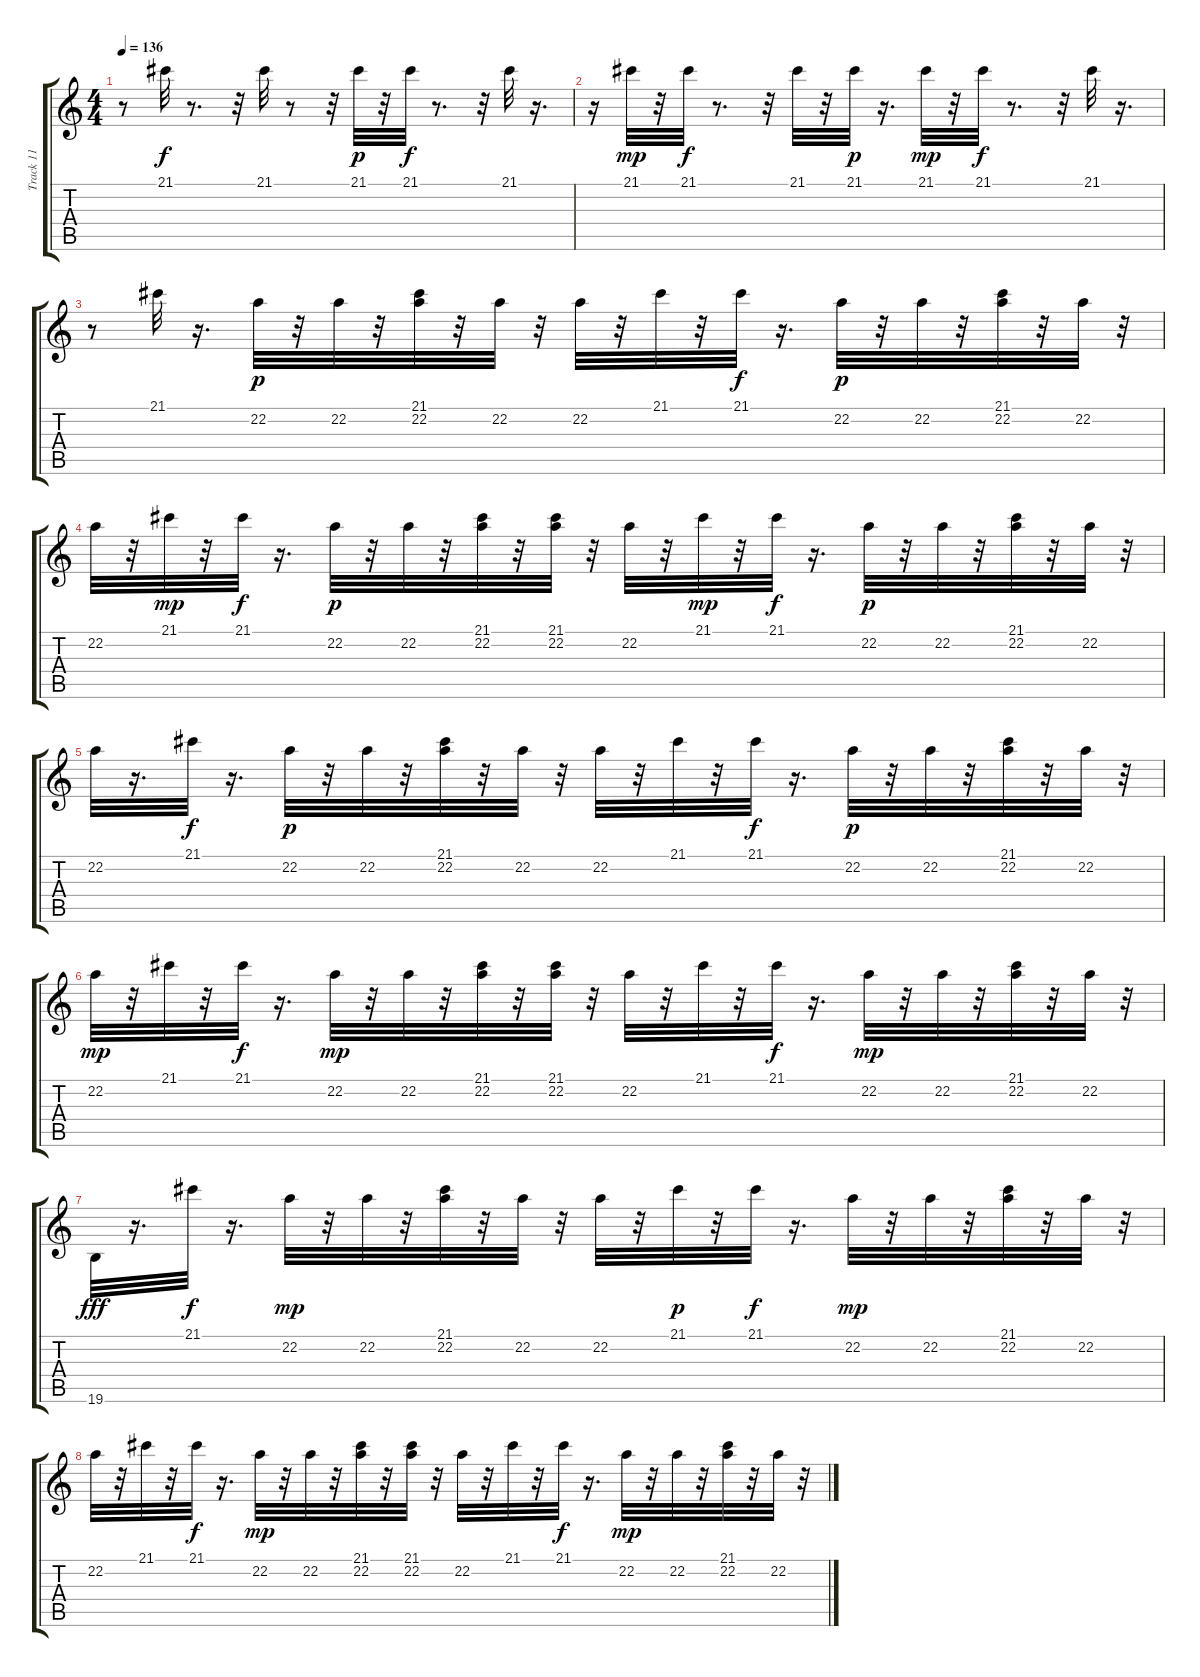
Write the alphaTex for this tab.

\track ("Track 11" "Track 11") {instrument synthstrings1}
\staff {score tabs}
\tuning (E4 B3 G3 D3 A2 E2) {hide}
\ts (4 4)
\tempo 136
\clef g2
\ks c
r.8{dy f} 21.1.32 r.8{d} r.32 21.1.32 r.8 r.32 21.1.32{dy p} r.32 21.1.32{dy f} r.8{d} r.32 21.1.32 r.16{d} |
r.16 21.1.32{dy mp} r.32 21.1.32{dy f} r.8{d} r.32 21.1.32 r.32 21.1.32{dy p} r.16{d} 21.1.32{dy mp} r.32 21.1.32{dy f} r.8{d} r.32 21.1.32 r.16{d} |
r.8 21.1.32 r.16{d} 22.2.32{dy p} r.32 22.2.32 r.32 (21.1 22.2).32 r.32 22.2.32 r.32 22.2.32 r.32 21.1.32 r.32 21.1.32{dy f} r.16{d} 22.2.32{dy p} r.32 22.2.32 r.32 (21.1 22.2).32 r.32 22.2.32 r.32 |
22.2.32 r.32 21.1.32{dy mp} r.32 21.1.32{dy f} r.16{d} 22.2.32{dy p} r.32 22.2.32 r.32 (21.1 22.2).32 r.32 (21.1 22.2).32 r.32 22.2.32 r.32 21.1.32{dy mp} r.32 21.1.32{dy f} r.16{d} 22.2.32{dy p} r.32 22.2.32 r.32 (21.1 22.2).32 r.32 22.2.32 r.32 |
22.2.32 r.16{d} 21.1.32{dy f} r.16{d} 22.2.32{dy p} r.32 22.2.32 r.32 (21.1 22.2).32 r.32 22.2.32 r.32 22.2.32 r.32 21.1.32 r.32 21.1.32{dy f} r.16{d} 22.2.32{dy p} r.32 22.2.32 r.32 (21.1 22.2).32 r.32 22.2.32 r.32 |
22.2.32{dy mp} r.32 21.1.32 r.32 21.1.32{dy f} r.16{d} 22.2.32{dy mp} r.32 22.2.32 r.32 (21.1 22.2).32 r.32 (21.1 22.2).32 r.32 22.2.32 r.32 21.1.32 r.32 21.1.32{dy f} r.16{d} 22.2.32{dy mp} r.32 22.2.32 r.32 (21.1 22.2).32 r.32 22.2.32 r.32 |
19.6.32{dy fff} r.16{d} 21.1.32{dy f} r.16{d} 22.2.32{dy mp} r.32 22.2.32 r.32 (21.1 22.2).32 r.32 22.2.32 r.32 22.2.32 r.32 21.1.32{dy p} r.32 21.1.32{dy f} r.16{d} 22.2.32{dy mp} r.32 22.2.32 r.32 (21.1 22.2).32 r.32 22.2.32 r.32 |
22.2.32 r.32 21.1.32 r.32 21.1.32{dy f} r.16{d} 22.2.32{dy mp} r.32 22.2.32 r.32 (21.1 22.2).32 r.32 (21.1 22.2).32 r.32 22.2.32 r.32 21.1.32 r.32 21.1.32{dy f} r.16{d} 22.2.32{dy mp} r.32 22.2.32 r.32 (21.1 22.2).32 r.32 22.2.32 r.32
